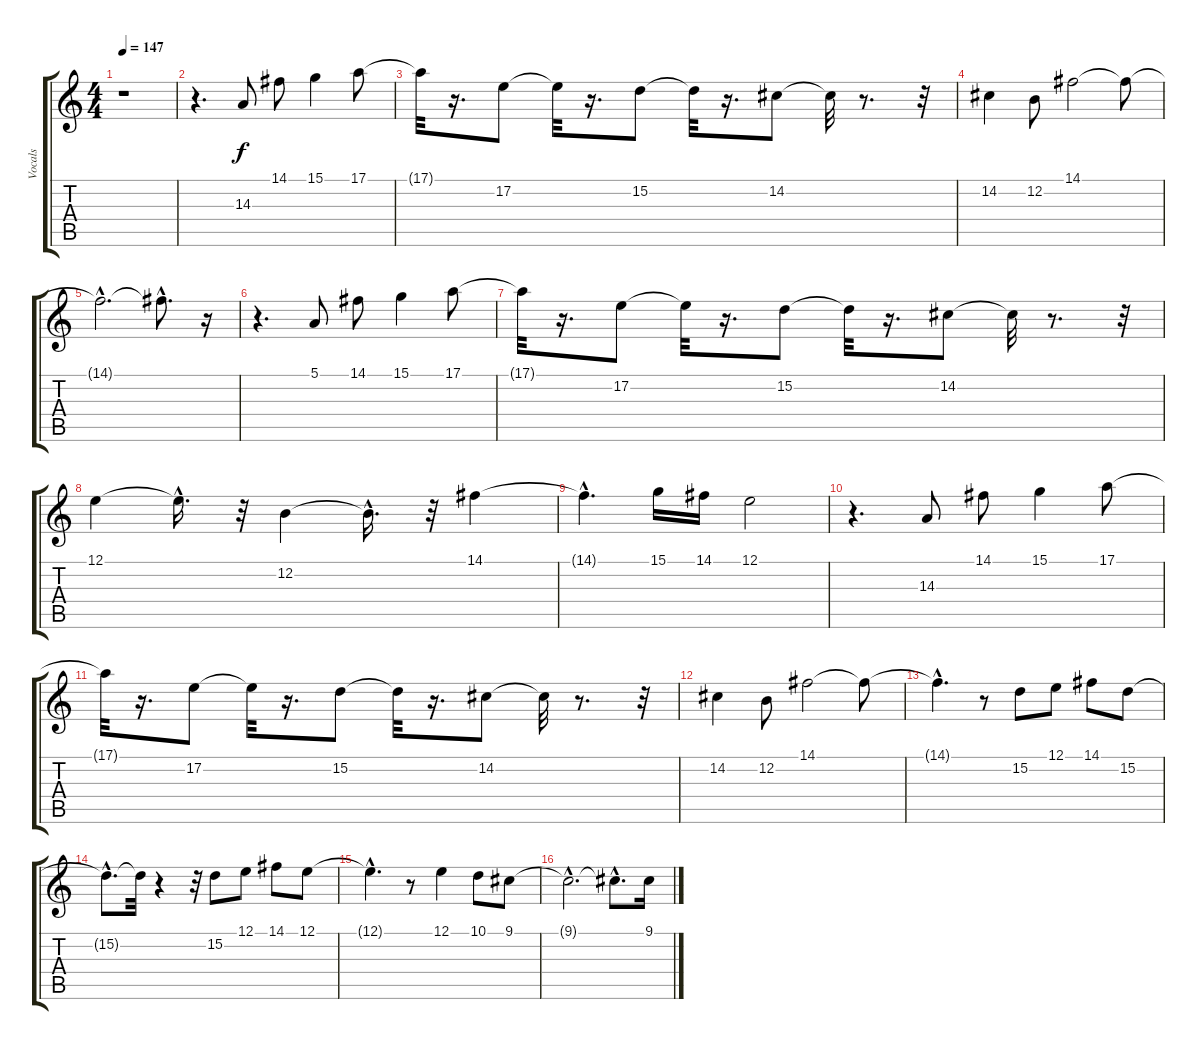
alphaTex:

\track ("Vocals" "Vocals") {instrument piccolo}
\staff {score tabs}
\tuning (E4 B3 G3 D3 A2 E2) {hide}
\ts (4 4)
\tempo 147
\clef g2
\ks c
r.1{dy f} |
r.4{d} 14.3.8 14.1.8 15.1.4 17.1.8 |
17.1{t}.32 r.16{d} 17.2.8 17.2{t}.32 r.16{d} 15.2.8 15.2{t}.32 r.16{d} 14.2.8 14.2{t}.32 r.8{d} r.32 |
14.2.4 12.2.8 14.1.2 14.1{t}.8 |
14.1{hac t}.2{d} 14.1{hac t}.8{d} r.16 |
r.4{d} 5.1.8 14.1.8 15.1.4 17.1.8 |
17.1{t}.32 r.16{d} 17.2.8 17.2{t}.32 r.16{d} 15.2.8 15.2{t}.32 r.16{d} 14.2.8 14.2{t}.32 r.8{d} r.32 |
12.1.4 12.1{hac t}.16{d} r.32 12.2.4 12.2{hac t}.16{d} r.32 14.1.4 |
14.1{hac t}.4{d} 15.1.16 14.1.16 12.1.2 |
r.4{d} 14.3.8 14.1.8 15.1.4 17.1.8 |
17.1{t}.32 r.16{d} 17.2.8 17.2{t}.32 r.16{d} 15.2.8 15.2{t}.32 r.16{d} 14.2.8 14.2{t}.32 r.8{d} r.32 |
14.2.4 12.2.8 14.1.2 14.1{t}.8 |
14.1{hac t}.4{d} r.8 15.2.8 12.1.8 14.1.8 15.2.8 |
15.2{hac t}.8{d} 15.2{t}.32 r.4 r.32 15.2.8 12.1.8 14.1.8 12.1.8 |
12.1{hac t}.4{d} r.8 12.1.4 10.1.8 9.1.8 |
9.1{hac t}.2{d} 9.1{hac t}.8{d} 9.1.16
